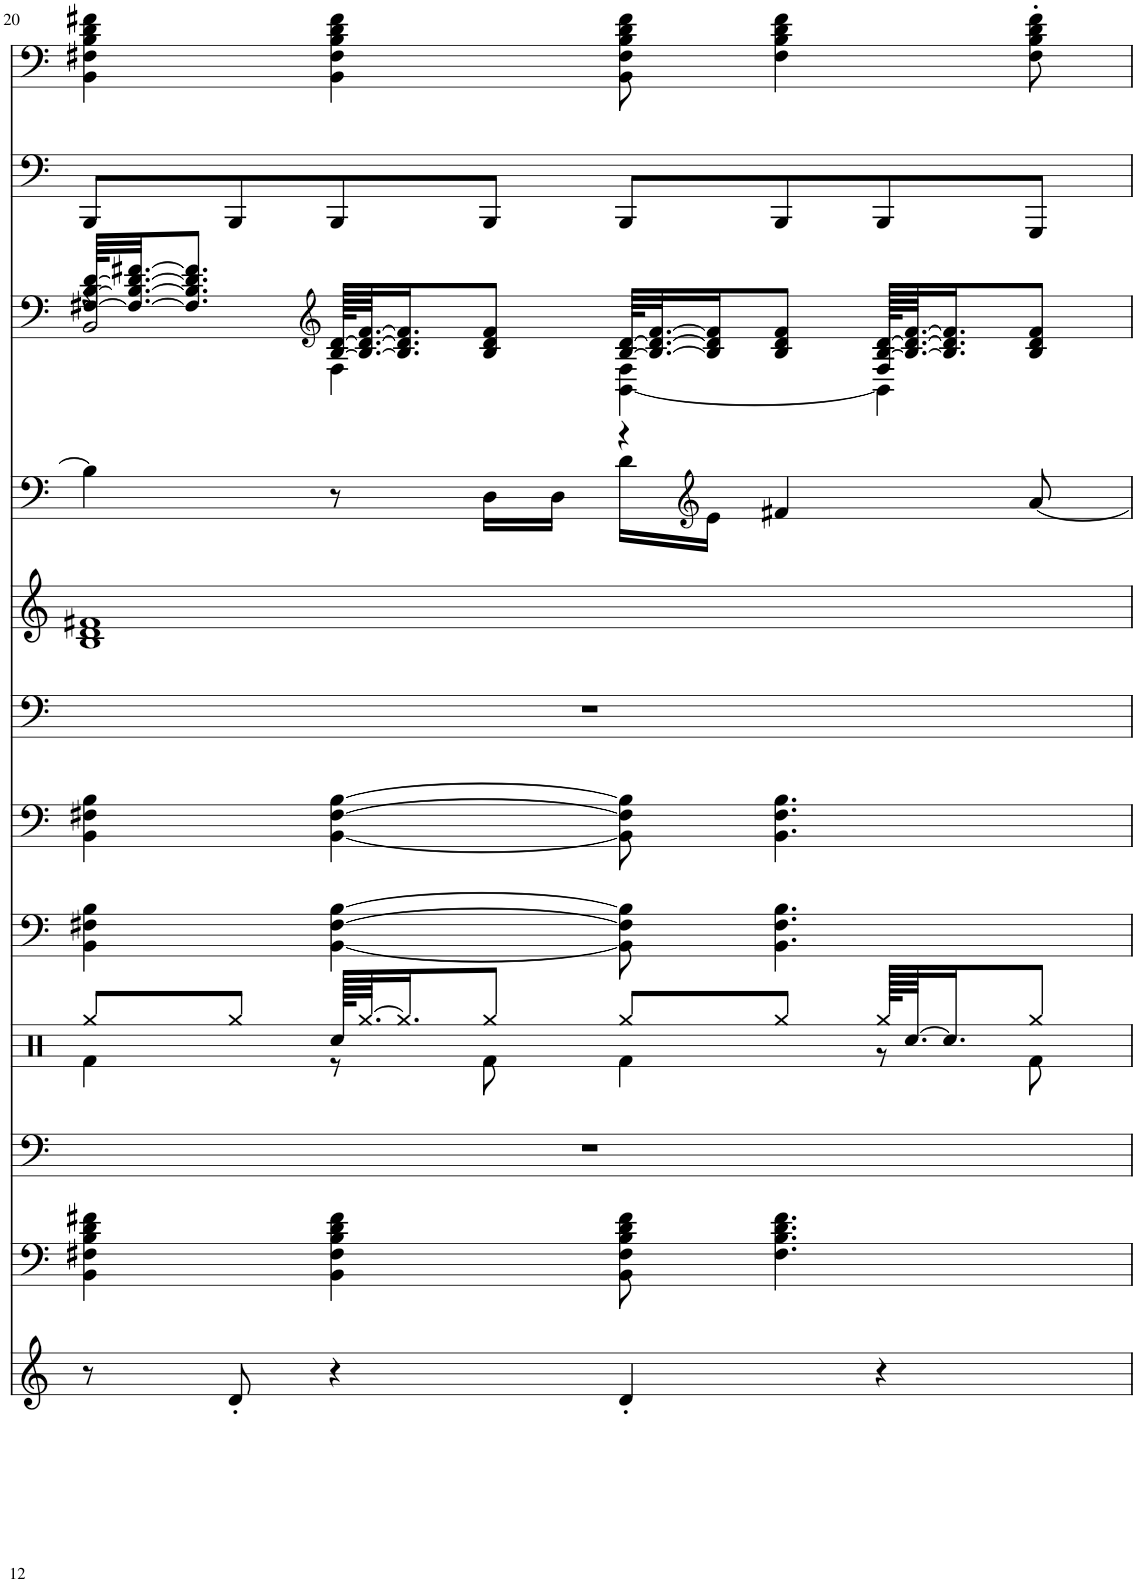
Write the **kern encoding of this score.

**kern	**kern	**kern	**kern	**kern	**kern	**kern	**kern	**kern	**kern	**kern	**kern
*part12	*part11	*part10	*part9	*part8	*part7	*part6	*part5	*part4	*part3	*part2	*part1
*staff12	*staff11	*staff10	*staff9	*staff8	*staff7	*staff6	*staff5	*staff4	*staff3	*staff2	*staff1
*I"Banjo	*I"Overdrive Gtr	*I"Muted Guitar	*I"Percussion	*I"Clean Guitar	*I"Overdrive Gtr	*I"Muted Guitar	*I"Voice Oohs	*I"Tenor Sax	*I"Steel Gtr.	*I"Fingered Bass	*I"Clean Guitar, aud_mb1184
*I'Bjo	*	*	*	*	*	*	*I'V	*I'T Sax	*	*	*
!!LO:PB:g=z
*clefG2	*clefG2	*clefF4	*clefX	*clefF4	*clefF4	*clefF4	*clefG2	*clefF4	*clefG2	*clefF4	*clefG2
*Trd7c12	*	*	*	*	*	*	*	*Trd8c14	*	*	*
*k[]	*k[]	*k[]	*k[]	*k[]	*k[]	*k[]	*k[]	*k[]	*k[]	*k[]	*k[]
*M4/4	*M4/4	*M4/4	*M4/4	*M4/4	*M4/4	*M4/4	*M4/4	*M4/4	*M4/4	*M4/4	*M4/4
=20	=20	=20	=20	=20	=20	=20	=20	=20	=20	=20	=20
*	*	*	*^	*	*	*	*	*	*^	*	*
*	*	*	*	*	*	*	*	*	*	*	*^	*	*
8r	4BB\ 4F#X\ 4B\ 4d\ 4f#X\	1r	8Rgg/L	4Rf\	4BB\ 4F#X\ 4B\	4BB\ 4F#X\ 4B\	1r	1B 1d 1f#X	4B\]	[64F#X/ [64B/ [64d/KLLL	4r	2BB/	8BBB/L	4BB\ 4F#X\ 4B\ 4d\ 4f#X\
.	.	.	.	.	.	.	.	.	.	32.F#/_ 32.B/_ 32.d/_ [32.f#X/JJ	.	.	.	.
.	.	.	.	.	.	.	.	.	.	8.F#/] 8.B/] 8.d/] 8.f#/]J	.	.	.	.
8d'/	.	.	8Rgg/J	.	.	.	.	.	.	.	.	.	8BBB/	.
*	*	*	*	*	*	*	*	*	*	*clefG2	*	*	*	*
4r	4BB\ 4F#\ 4B\ 4d\ 4f#\	.	128Rcc/KLLLL	8r	[4BB\ [4F#\ [4B\	[4BB\ [4F#\ [4B\	.	.	8r	[128B/ [128d/KLLLL	4F#\	.	8BBB/	4BB\ 4F#\ 4B\ 4d\ 4f#\
.	.	.	[64.Rgg/JJ	.	.	.	.	.	.	64.B/_ 64.d/_ [64.f#/JJ	.	.	.	.
.	.	.	16.Rgg/J]	.	.	.	.	.	.	16.B/] 16.d/] 16.f#/]J	.	.	.	.
.	.	.	8Rgg/J	8Rf\	.	.	.	.	16D\LL	8B/ 8d/ 8f#/J	.	.	8BBB/J	.
.	.	.	.	.	.	.	.	.	16D\JJ	.	.	.	.	.
4d'/	8BB\ 8F#\ 8B\ 8d\ 8f#\	.	8Rgg/L	4Rf\	8BB\] 8F#\] 8B\]	8BB\] 8F#\] 8B\]	.	.	16d\LL	[64B/ [64d/KLLL	[4BB\ 4F#\	4r	8BBB/L	8BB\ 8F#\ 8B\ 8d\ 8f#\
.	.	.	.	.	.	.	.	.	.	32.B/_ 32.d/_ [32.f#/J	.	.	.	.
*	*	*	*	*	*	*	*	*	*clefG2	*	*	*	*	*
.	.	.	.	.	.	.	.	.	16e\JJ	16B/] 16d/] 16f#/]J	.	.	.	.
.	4.F#\ 4.B\ 4.d\ 4.f#\	.	8Rgg/J	.	4.BB\ 4.F#\ 4.B\	4.BB\ 4.F#\ 4.B\	.	.	4f#X/	8B/ 8d/ 8f#/J	.	.	8BBB/	4F#\ 4B\ 4d\ 4f#\
4r	.	.	128Rgg/KLLLL	8r	.	.	.	.	.	[128B/ [128d/KLLLL	4BB\]	4F#/	8BBB/	.
.	.	.	[64.Rcc/JJ	.	.	.	.	.	.	64.B/_ 64.d/_ [64.f#/JJ	.	.	.	.
.	.	.	16.Rcc/J]	.	.	.	.	.	.	16.B/] 16.d/] 16.f#/]J	.	.	.	.
.	.	.	8Rgg/J	8Rf\	.	.	.	.	[8a/	8B/ 8d/ 8f#/J	.	.	8GGG/J	8F#\' 8B\' 8d\' 8f#\'
*	*	*	*v	*v	*	*	*	*	*	*v	*v	*v	*	*
=	=	=	=	=	=	=	=	=	=	=	=
*-	*-	*-	*-	*-	*-	*-	*-	*-	*-	*-	*-
